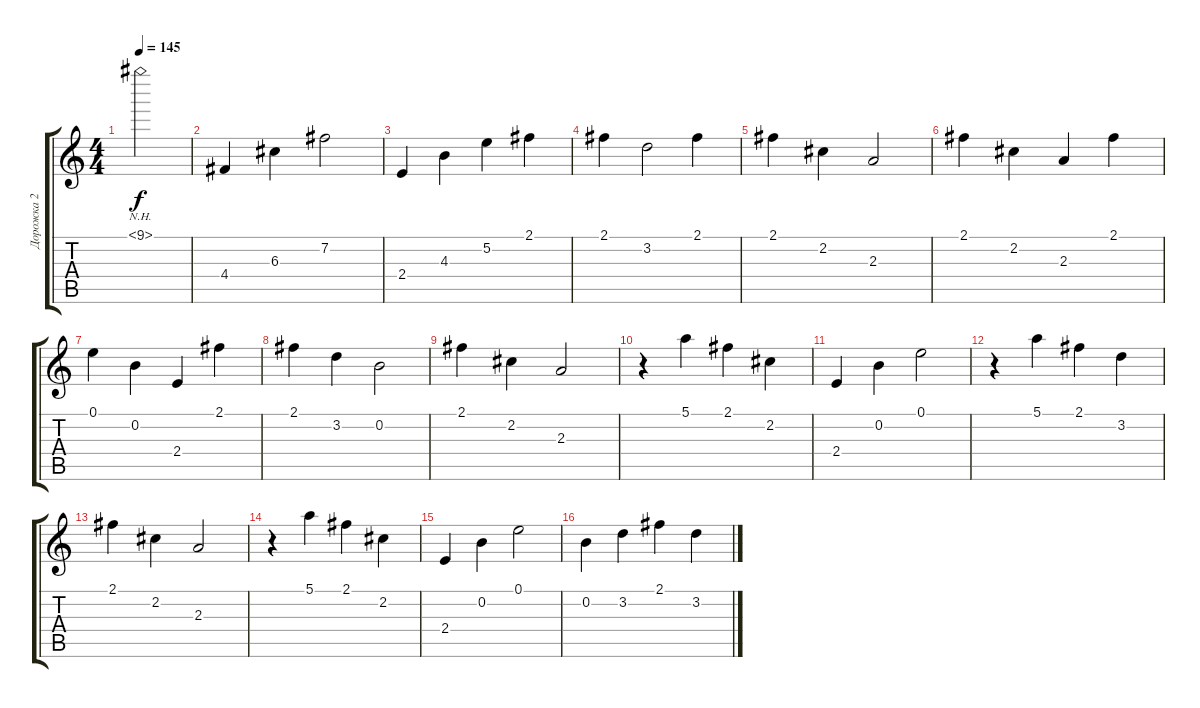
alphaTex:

\track ("Дорожка 2" "Дорожка 2") {instrument electricguitarclean}
\staff {score tabs}
\tuning (E4 B3 G3 D3 A2 E2) {hide}
\ts (4 4)
\tempo 145
\clef g2
\ks c
9.1{nh}.2{dy f} |
4.4.4 6.3.4 7.2.2 |
2.4.4 4.3.4 5.2.4 2.1.4 |
2.1.4 3.2.2 2.1.4 |
2.1.4 2.2.4 2.3.2 |
2.1.4 2.2.4 2.3.4 2.1.4 |
0.1.4 0.2.4 2.4.4 2.1.4 |
2.1.4 3.2.4 0.2.2 |
2.1.4 2.2.4 2.3.2 |
r.4 5.1.4 2.1.4 2.2.4 |
2.4.4 0.2.4 0.1.2 |
r.4 5.1.4 2.1.4 3.2.4 |
2.1.4 2.2.4 2.3.2 |
r.4 5.1.4 2.1.4 2.2.4 |
2.4.4 0.2.4 0.1.2 |
0.2.4 3.2.4 2.1.4 3.2.4
